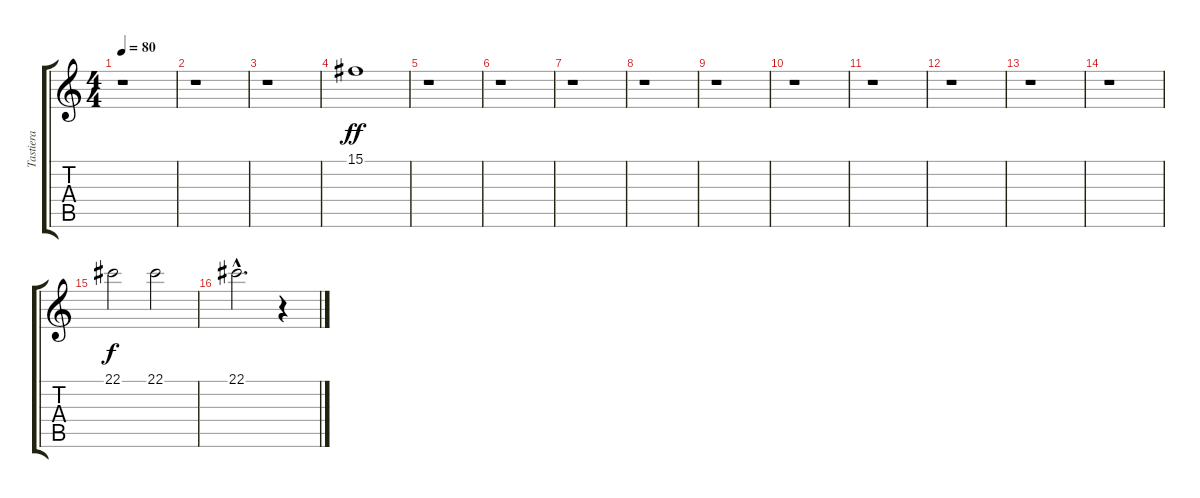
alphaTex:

\track ("Tastiera" "Tastiera") {instrument pad6metallic}
\staff {score tabs}
\tuning (Eb4 Bb3 Gb3 Db3 Ab2 Eb2) {hide}
\ts (4 4)
\tempo 80
\clef g2
\ks c
r.1{dy f} |
r.1 |
r.1 |
15.1.1{dy ff} |
r.1 |
r.1 |
r.1 |
r.1 |
r.1 |
r.1 |
r.1 |
r.1 |
r.1 |
r.1 |
22.1.2{dy f} 22.1.2 |
22.1{hac}.2{d} r.4
